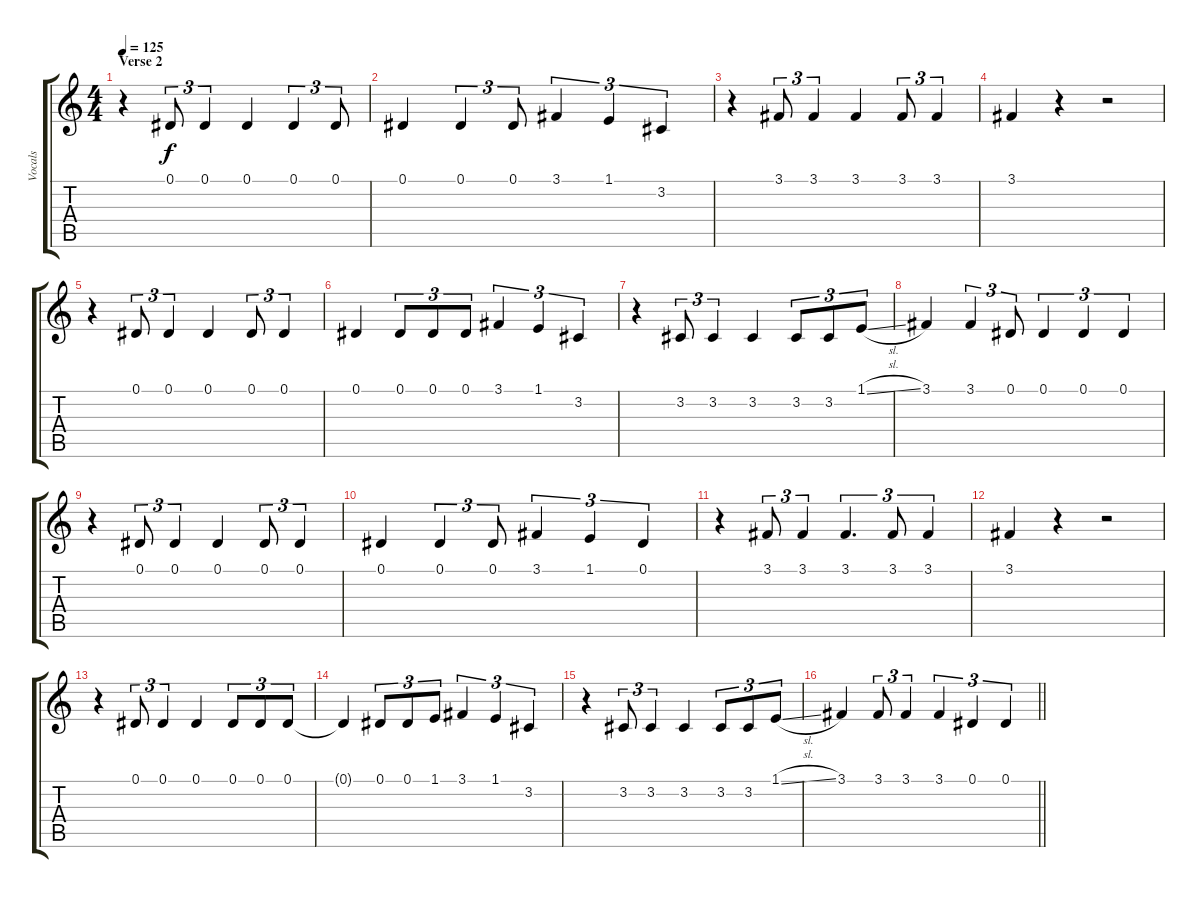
\track ("Vocals" "Vocals") {mute instrument cello}
\staff {score tabs}
\tuning (Eb4 Bb3 Gb3 Db3 Ab2 Eb2) {hide}
\ts (4 4)
\section ("" "Verse 2")
\tempo 125
\clef g2
\ks c
r.4{dy f} 0.1.8{tu (3 2)} 0.1.4{tu (3 2)} 0.1.4 0.1.4{tu (3 2)} 0.1.8{tu (3 2)} |
0.1.4 0.1.4{tu (3 2)} 0.1.8{tu (3 2)} 3.1.4{tu (3 2)} 1.1.4{tu (3 2)} 3.2.4{tu (3 2)} |
r.4 3.1.8{tu (3 2)} 3.1.4{tu (3 2)} 3.1.4 3.1.8{tu (3 2)} 3.1.4{tu (3 2)} |
3.1.4 r.4 r.2 |
r.4 0.1.8{tu (3 2)} 0.1.4{tu (3 2)} 0.1.4 0.1.8{tu (3 2)} 0.1.4{tu (3 2)} |
0.1.4 0.1.8{tu (3 2)} 0.1.8{tu (3 2)} 0.1.8{tu (3 2)} 3.1.4{tu (3 2)} 1.1.4{tu (3 2)} 3.2.4{tu (3 2)} |
r.4 3.2.8{tu (3 2)} 3.2.4{tu (3 2)} 3.2.4 3.2.8{tu (3 2)} 3.2.8{tu (3 2)} 1.1{sl}.8{tu (3 2)} |
3.1.4 3.1.4{tu (3 2)} 0.1.8{tu (3 2)} 0.1.4{tu (3 2)} 0.1.4{tu (3 2)} 0.1.4{tu (3 2)} |
r.4 0.1.8{tu (3 2)} 0.1.4{tu (3 2)} 0.1.4 0.1.8{tu (3 2)} 0.1.4{tu (3 2)} |
0.1.4 0.1.4{tu (3 2)} 0.1.8{tu (3 2)} 3.1.4{tu (3 2)} 1.1.4{tu (3 2)} 0.1.4{tu (3 2)} |
r.4 3.1.8{tu (3 2)} 3.1.4{tu (3 2)} 3.1.4{d tu (3 2)} 3.1.8{tu (3 2)} 3.1.4{tu (3 2)} |
3.1.4 r.4 r.2 |
r.4 0.1.8{tu (3 2)} 0.1.4{tu (3 2)} 0.1.4 0.1.8{tu (3 2)} 0.1.8{tu (3 2)} 0.1.8{tu (3 2)} |
0.1{t}.4 0.1.8{tu (3 2)} 0.1.8{tu (3 2)} 1.1.8{tu (3 2)} 3.1.4{tu (3 2)} 1.1.4{tu (3 2)} 3.2.4{tu (3 2)} |
r.4 3.2.8{tu (3 2)} 3.2.4{tu (3 2)} 3.2.4 3.2.8{tu (3 2)} 3.2.8{tu (3 2)} 1.1{sl}.8{tu (3 2)} |
\barLineRight lightlight
3.1.4 3.1.8{tu (3 2)} 3.1.4{tu (3 2)} 3.1.4{tu (3 2)} 0.1.4{tu (3 2)} 0.1.4{tu (3 2)}
